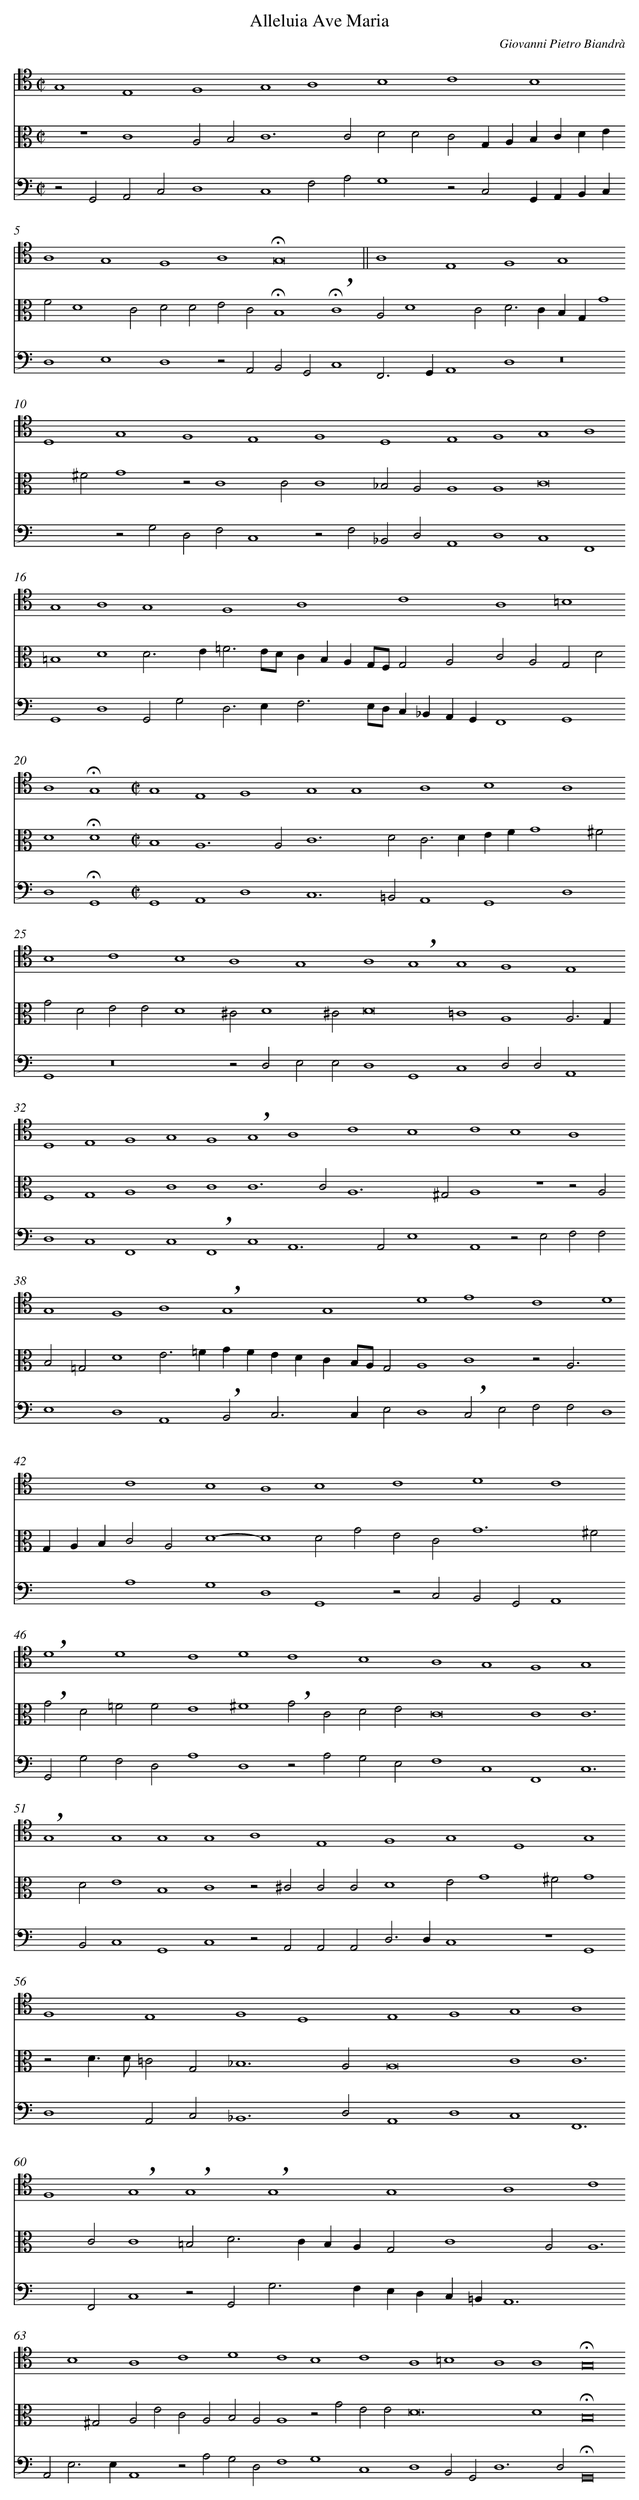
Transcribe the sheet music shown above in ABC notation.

X:1
T: Alleluia Ave Maria
C: Giovanni Pietro Biandrà
L: 1/4
M: C|
V: 1 clef=tenor
V: 2 clef=alto
V: 3 clef=bass
K: C
[V:1] G,4E,4 [|]
[V:2] z4C4 [|]
[V:3] z2G,,2A,,2C,2 [|]
[V:1] F,4G,4 [|]
[V:2] A,2B,2C6 [|]
[V:3] D,4C,4 [|]
[V:1] A,4B,4 [|]
[V:2] C2D2D2 [|]
[V:3] F,2A,2G,4 [|]
[V:1] C4B,4 [|]
[V:2] C2G,A,B,CDE [|]
[V:3] z2C,2G,,A,,B,,C, [|]
[V:1] A,4G,4 [|]
[V:2] F2D4C2 [|]
[V:3] D,4E,4 [|]
[V:1] F,4A,4 [|]
[V:2] D2D2E2C2 [|]
[V:3] D,4z2A,,2 [|]
[V:1] !fermata!G,8 ||
[V:2] !fermata!B,4!fermata!!breath!C4 [|]
[V:3] B,,2G,,2C,4 [|]
[V:1] A,4E,4 [|]
[V:2] A,2D4C2 [|]
[V:3] F,,2>G,,2A,,4 [|]
[V:1] F,4G,4 [|]
[V:2] D2>C2B,G,G4 [|]
[V:3] D,4z8 [|]
[V:1] D,4G,4 [|]
[V:2] ^F2G4 [|]
[V:3] z2G,2 [|]
[V:1] F,4E,4 [|]
[V:2] z2C4C2 [|]
[V:3] D,2F,2C,4 [|]
[V:1] F,4D,4 [|]
[V:2] C4_B,2A,2 [|]
[V:3] z2F,2_B,,2D,2 [|]
[V:1] E,4F,4 [|]
[V:2] A,4A,4 [|]
[V:3] A,,4D,4 [|]
[V:1] G,4A,4 [|]
[V:2] C8 [|]
[V:3] C,4F,,4 [|]
[V:1] G,4A,4 [|]
[V:2] =B,4D4 [|]
[V:3] G,,4D,4 [|]
[V:1] G,4F,4 [|]
[V:2] D2>E2=F3E/D/ [|]
[V:3] G,,2G,2D,3E, [|]
[V:1] A,4C4 [|]
[V:2] CB,A,G,/F,/G,2A,2 [|]
[V:3] F,3E,/D,/C,_B,,A,,G,, [|]
[V:1] A,4=B,4 [|]
[V:2] C2A,2G,2D2 [|]
[V:3] F,,4G,,4 [|]
[V:1] A,4!fermata!G,4 [|]
[V:2] D4!fermata!D4 [|]
[V:3] D,4!fermata!G,,4 [|]
[V:1] [M:C|]G,4E,4 [|]
[V:2] [M:C|]B,4A,6 [|]
[V:3] [M:C|]G,,4A,,4 [|]
[V:1] F,4G,4 [|]
[V:2] A,2C6 [|]
[V:3] D,4C,6 [|]
[V:1] G,4A,4 [|]
[V:2] D2C3D [|]
[V:3] =B,,2A,,4 [|]
[V:1] B,4A,4 [|]
[V:2] EFG4^F2 [|]
[V:3] G,,4D,4 [|]
[V:1] B,4C4 [|]
[V:2] G2D2E2E2 [|]
[V:3] G,,4z8 [|]
[V:1] B,4A,4 [|]
[V:2] D4^C2D4 [|]
[V:3] z2D,2 [|]
[V:1] G,4A,4 [|]
[V:2] ^C2D8 [|]
[V:3] E,2E,2D,4 [|]
[V:1] !breath!G,4G,4 [|]
[V:2] =C4 [|]
[V:3] G,,4C,4 [|]
[V:1] F,4E,4 [|]
[V:2] A,4A,3G, [|]
[V:3] D,2D,2A,,4 [|]
[V:1] D,4E,4 [|]
[V:2] F,4G,4 [|]
[V:3] D,4C,4 [|]
[V:1] F,4G,4 [|]
[V:2] A,4C4 [|]
[V:3] F,,4C,4 [|]
[V:1] F,4!breath!G,4 [|]
[V:2] C4C6 [|]
[V:3] !breath!F,,4C,4 [|]
[V:1] A,4C4 [|]
[V:2] C2A,6 [|]
[V:3] A,,6A,,2 [|]
[V:1] B,4C4 [|]
[V:2] ^G,2A,4 [|]
[V:3] E,4A,,4 [|]
[V:1] B,4A,4 [|]
[V:2] z4z2A,2 [|]
[V:3] z2E,2F,2F,2 [|]
[V:1] G,4F,4 [|]
[V:2] B,2=G,2D4 [|]
[V:3] E,4D,4 [|]
[V:1] A,4!breath!G,4 [|]
[V:2] E2>=F2GFED [|]
[V:3] A,,4!breath!B,,2C,3 [|]
[V:1] G,4D4 [|]
[V:2] CB,/A,/G,2A,4 [|]
[V:3] C,E,2D,4 [|]
[V:1] E4C4 [|]
[V:2] C4z2A,3 [|]
[V:3] !breath!C,2E,2F,2F,2 [|]
[V:1] D4C4 [|]
[V:2] G,A,B,C2A,2 [|]
[V:3] D,4A,4 [|]
[V:1] B,4A,4 [|]
[V:2] D4-D4 [|]
[V:3] G,4D,4 [|]
[V:1] B,4C4 [|]
[V:2] D2G2E2C2 [|]
[V:3] G,,4z2C,2 [|]
[V:1] D4C4 [|]
[V:2] G6^F2 [|]
[V:3] B,,2G,,2A,,4 [|]
[V:1] !breath!D4D4 [|]
[V:2] !breath!G2D2=F2F2 [|]
[V:3] G,,2G,2F,2D,2 [|]
[V:1] C4D4 [|]
[V:2] E4^F4 [|]
[V:3] A,4D,4 [|]
[V:1] C4B,4 [|]
[V:2] !breath!G2C2D2E2 [|]
[V:3] z2A,2G,2E,2 [|]
[V:1] A,4G,4 [|]
[V:2] C8 [|]
[V:3] F,4C,4 [|]
[V:1] F,4G,4 [|]
[V:2] C4C6 [|]
[V:3] F,,4C,6 [|]
[V:1] !breath!G,4G,4 [|]
[V:2] D2E4 [|]
[V:3] B,,2C,4 [|]
[V:1] G,4G,4 [|]
[V:2] B,4C4 [|]
[V:3] G,,4C,4 [|]
[V:1] A,4E,4 [|]
[V:2] z2^C2C2C2 [|]
[V:3] z2A,,2A,,2A,,2 [|]
[V:1] F,4G,4 [|]
[V:2] D4E2G4 [|]
[V:3] D,2>D,2C,4 [|]
[V:1] D,4G,4 [|]
[V:2] ^F2G4 [|]
[V:3] z4G,,4 [|]
[V:1] F,4E,4 [|]
[V:2] z2D>D=C2G,2 [|]
[V:3] D,4A,,2C,2 [|]
[V:1] F,4D,4 [|]
[V:2] _B,6A,2 [|]
[V:3] _B,,6D,2 [|]
[V:1] E,4F,4 [|]
[V:2] A,8 [|]
[V:3] A,,4D,4 [|]
[V:1] G,4A,4 [|]
[V:2] C4C6 [|]
[V:3] C,4F,,6 [|]
[V:1] F,4!breath!G,4 [|]
[V:2] C2C4 [|]
[V:3] F,,2C,4 [|]
[V:1] !breath!G,4!breath!G,4 [|]
[V:2] =B,2D2>C2B,A, [|]
[V:3] z2G,,2G,3F, [|]
[V:1] G,4A,4 [|]
[V:2] G,2C4A,2 [|]
[V:3] E,D,C,=B,,A,,6 [|]
[V:1] C4B,4 [|]
[V:2] A,6^G,2 [|]
[V:3] A,,2E,3E, [|]
[V:1] A,4C4 [|]
[V:2] A,2E2C2A,2 [|]
[V:3] A,,4z2A,2 [|]
[V:1] D4C4 [|]
[V:2] B,2A,2A,4 [|]
[V:3] G,2D,2F,4 [|]
[V:1] B,4C4 [|]
[V:2] z2G2E2E2 [|]
[V:3] G,4C,4 [|]
[V:1] A,4=B,4 [|]
[V:2] D12 [|]
[V:3] D,4B,,2G,,2 [|]
[V:1] A,4A,4 [|]
[V:2] D4 [|]
[V:3] D,6D,2 [|]
[V:1] !fermata!G,8 [|]
[V:2] !fermata!B,8 [|]
[V:3] !fermata!G,,8 [|]
